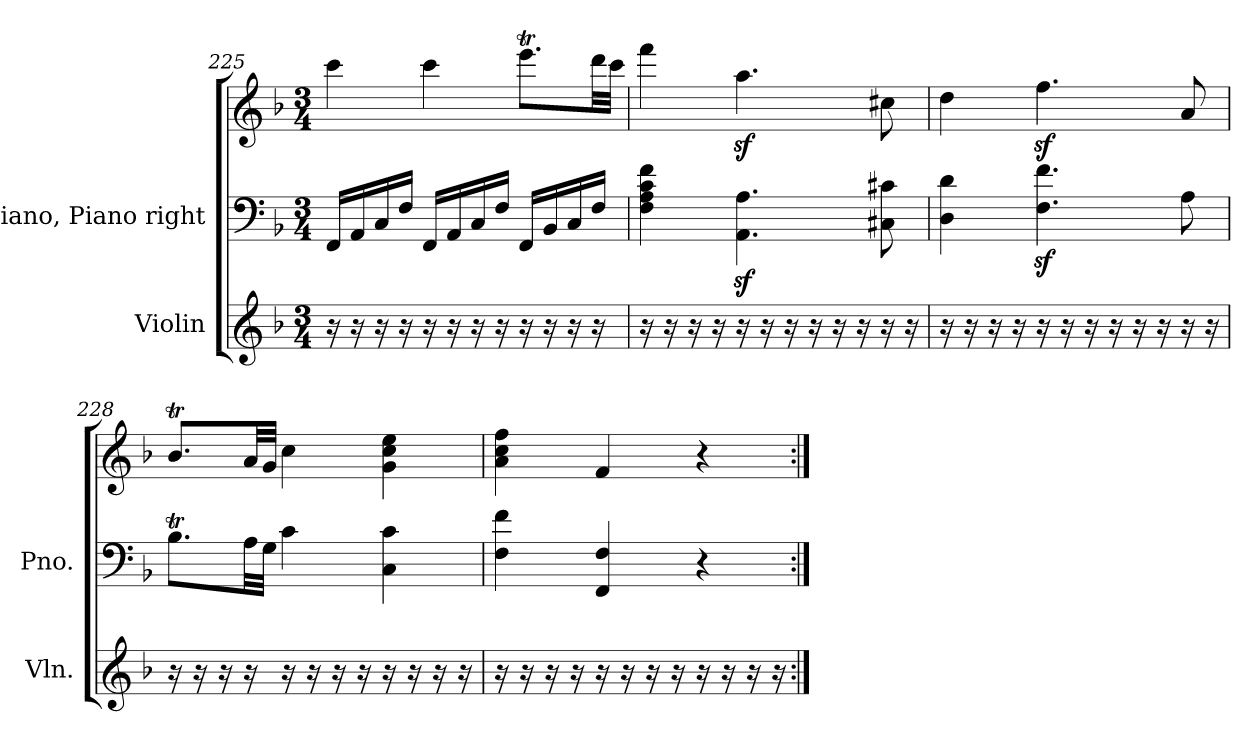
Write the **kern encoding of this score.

**kern	**kern	**kern
*part2	*part1	*part1
*staff3	*staff2	*staff1
*I"Violin	*I"Piano, Piano right	*
*I'Vln.	*I'Pno.	*
*clefG2	*clefF4	*clefG2
*k[b-]	*k[b-]	*k[b-]
*M3/4	*M3/4	*M3/4
=225	=225	=225
16r	16FF/LL	4ccc\
16r	16AA/	.
16r	16C/	.
16r	16F/JJ	.
16r	16FF/LL	4ccc\
16r	16AA/	.
16r	16C/	.
16r	16F/JJ	.
16r	16FF/LL	8.eeet\L
16r	16BB-/	.
16r	16C/	.
16r	16F/JJ	32ddd\LL
.	.	32ccc\JJJ
!!LO:PB:g=z
=226	=226	=226
16r	4F\ 4A\ 4c\ 4f\	4fff\
16r	.	.
16r	.	.
16r	.	.
16r	4.AA\z< 4.A\z<	4.aaz<\
16r	.	.
16r	.	.
16r	.	.
16r	.	.
16r	.	.
16r	8C#X\ 8c#X\	8cc#X\
16r	.	.
=227	=227	=227
16r	4D\ 4d\	4dd\
16r	.	.
16r	.	.
16r	.	.
16r	4.F\z< 4.f\z<	4.ffz<\
16r	.	.
16r	.	.
16r	.	.
16r	.	.
16r	.	.
16r	8A\	8a/
16r	.	.
=228	=228	=228
16r	8.B-T\L	8.b-T/L
16r	.	.
16r	.	.
16r	32A\LL	32a/LL
.	32G\JJJ	32g/JJJ
16r	4c\	4cc\
16r	.	.
16r	.	.
16r	.	.
16r	4C\ 4c\	4g\ 4cc\ 4ee\
16r	.	.
16r	.	.
16r	.	.
!!LO:LB:g=z
=229	=229	=229
16r	4F\ 4f\	4a\ 4cc\ 4ff\
16r	.	.
16r	.	.
16r	.	.
16r	4FF/ 4F/	4f/
16r	.	.
16r	.	.
16r	.	.
16r	4r	4r
16r	.	.
16r	.	.
16r	.	.
=:|!	=:|!	=:|!
*-	*-	*-
